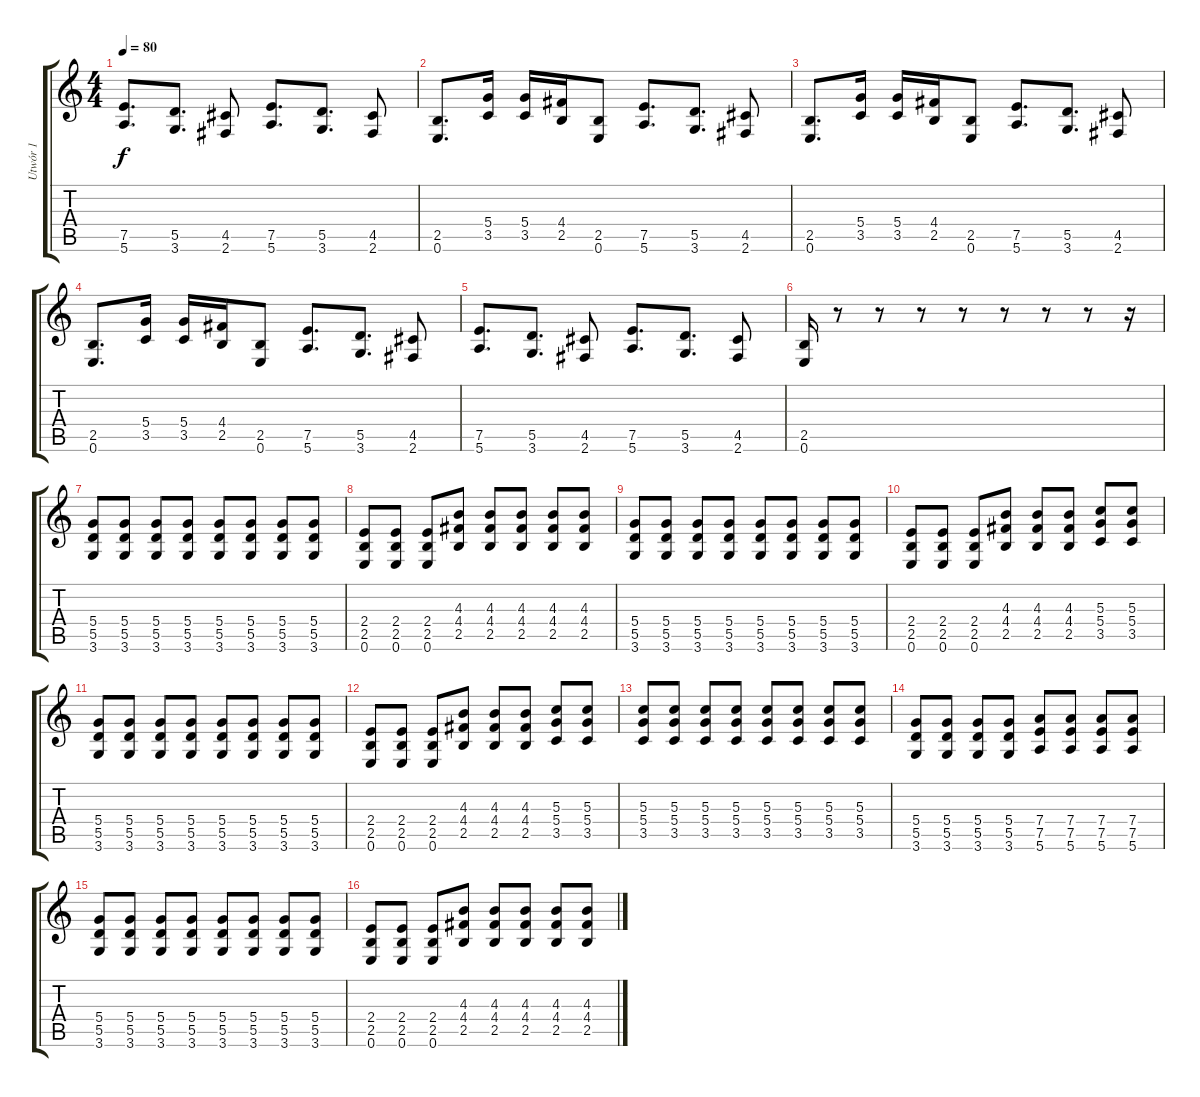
\track ("Utwór 1" "Utwór 1") {instrument electricguitarclean}
\staff {score tabs}
\tuning (E4 B3 G3 D3 A2 E2) {hide}
\ts (4 4)
\tempo 80
\clef g2
\ks c
(7.5 5.6).8{d dy f} (5.5 3.6).8{d} (4.5 2.6).8 (7.5 5.6).8{d} (5.5 3.6).8{d} (4.5 2.6).8 |
(2.5 0.6).8{d} (5.4 3.5).16 (5.4 3.5).16 (4.4 2.5).16 (2.5 0.6).8 (7.5 5.6).8{d} (5.5 3.6).8{d} (4.5 2.6).8 |
(2.5 0.6).8{d} (5.4 3.5).16 (5.4 3.5).16 (4.4 2.5).16 (2.5 0.6).8 (7.5 5.6).8{d} (5.5 3.6).8{d} (4.5 2.6).8 |
(2.5 0.6).8{d} (5.4 3.5).16 (5.4 3.5).16 (4.4 2.5).16 (2.5 0.6).8 (7.5 5.6).8{d} (5.5 3.6).8{d} (4.5 2.6).8 |
(7.5 5.6).8{d} (5.5 3.6).8{d} (4.5 2.6).8 (7.5 5.6).8{d} (5.5 3.6).8{d} (4.5 2.6).8 |
(2.5 0.6).16 r.8 r.8 r.8 r.8 r.8 r.8 r.8 r.16 |
(5.4 5.5 3.6).8 (5.4 5.5 3.6).8 (5.4 5.5 3.6).8 (5.4 5.5 3.6).8 (5.4 5.5 3.6).8 (5.4 5.5 3.6).8 (5.4 5.5 3.6).8 (5.4 5.5 3.6).8 |
(2.4 2.5 0.6).8 (2.4 2.5 0.6).8 (2.4 2.5 0.6).8 (4.3 4.4 2.5).8 (4.3 4.4 2.5).8 (4.3 4.4 2.5).8 (4.3 4.4 2.5).8 (4.3 4.4 2.5).8 |
(5.4 5.5 3.6).8 (5.4 5.5 3.6).8 (5.4 5.5 3.6).8 (5.4 5.5 3.6).8 (5.4 5.5 3.6).8 (5.4 5.5 3.6).8 (5.4 5.5 3.6).8 (5.4 5.5 3.6).8 |
(2.4 2.5 0.6).8 (2.4 2.5 0.6).8 (2.4 2.5 0.6).8 (4.3 4.4 2.5).8 (4.3 4.4 2.5).8 (4.3 4.4 2.5).8 (5.3 5.4 3.5).8 (5.3 5.4 3.5).8 |
(5.4 5.5 3.6).8 (5.4 5.5 3.6).8 (5.4 5.5 3.6).8 (5.4 5.5 3.6).8 (5.4 5.5 3.6).8 (5.4 5.5 3.6).8 (5.4 5.5 3.6).8 (5.4 5.5 3.6).8 |
(2.4 2.5 0.6).8 (2.4 2.5 0.6).8 (2.4 2.5 0.6).8 (4.3 4.4 2.5).8 (4.3 4.4 2.5).8 (4.3 4.4 2.5).8 (5.3 5.4 3.5).8 (5.3 5.4 3.5).8 |
(5.3 5.4 3.5).8 (5.3 5.4 3.5).8 (5.3 5.4 3.5).8 (5.3 5.4 3.5).8 (5.3 5.4 3.5).8 (5.3 5.4 3.5).8 (5.3 5.4 3.5).8 (5.3 5.4 3.5).8 |
(5.4 5.5 3.6).8 (5.4 5.5 3.6).8 (5.4 5.5 3.6).8 (5.4 5.5 3.6).8 (7.4 7.5 5.6).8 (7.4 7.5 5.6).8 (7.4 7.5 5.6).8 (7.4 7.5 5.6).8 |
(5.4 5.5 3.6).8 (5.4 5.5 3.6).8 (5.4 5.5 3.6).8 (5.4 5.5 3.6).8 (5.4 5.5 3.6).8 (5.4 5.5 3.6).8 (5.4 5.5 3.6).8 (5.4 5.5 3.6).8 |
(2.4 2.5 0.6).8 (2.4 2.5 0.6).8 (2.4 2.5 0.6).8 (4.3 4.4 2.5).8 (4.3 4.4 2.5).8 (4.3 4.4 2.5).8 (4.3 4.4 2.5).8 (4.3 4.4 2.5).8
